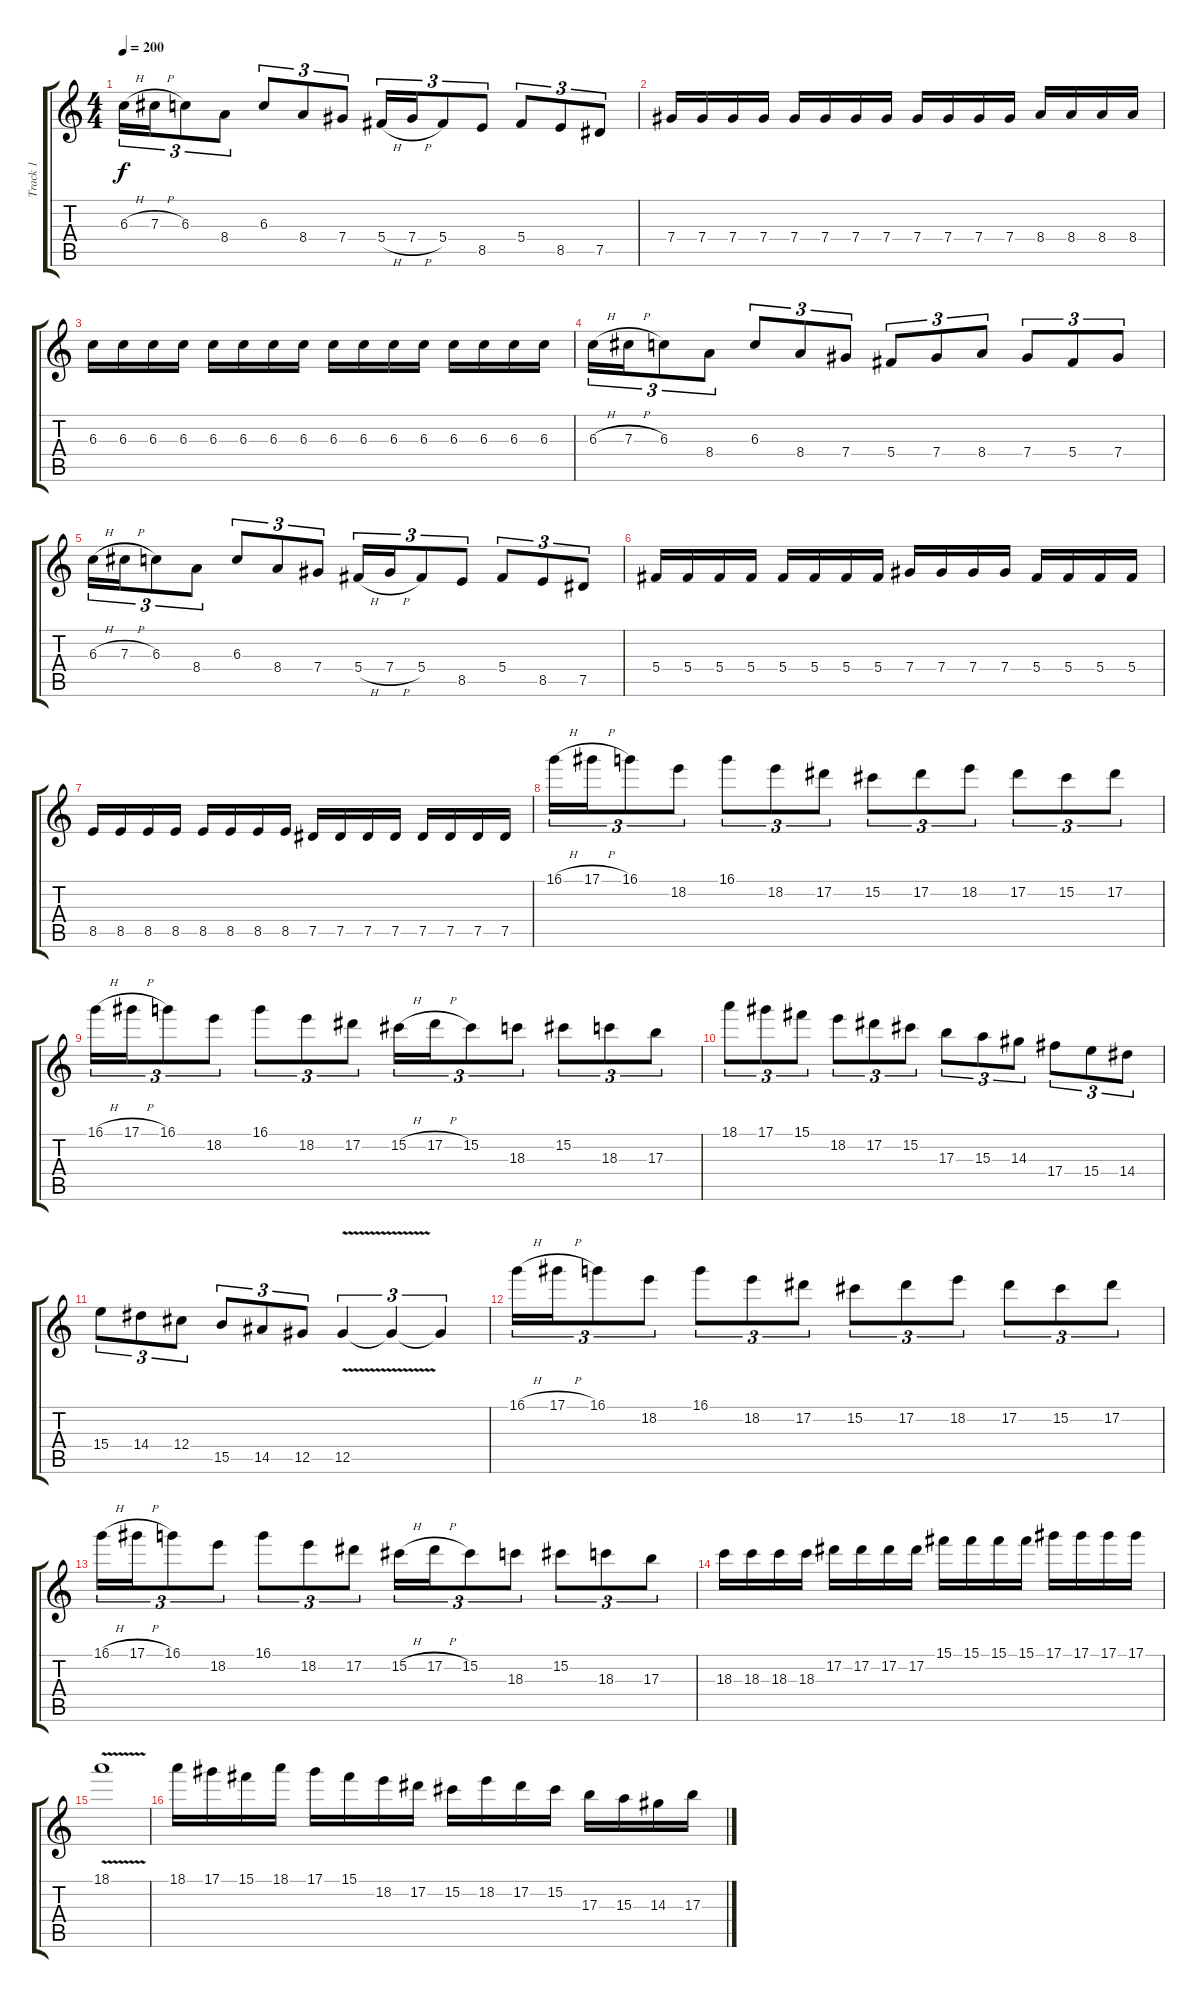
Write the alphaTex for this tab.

\track ("Track 1" "Track 1") {instrument distortionguitar}
\staff {score tabs}
\tuning (Eb4 Bb3 Gb3 Db3 Ab2 Db2) {hide}
\ts (4 4)
\tempo 200
\clef g2
\ks c
6.3{h}.16{tu (3 2) dy f} 7.3{h}.16{tu (3 2)} 6.3.8{tu (3 2)} 8.4.8{tu (3 2)} 6.3.8{tu (3 2)} 8.4.8{tu (3 2)} 7.4.8{tu (3 2)} 5.4{h}.16{tu (3 2)} 7.4{h}.16{tu (3 2)} 5.4.8{tu (3 2)} 8.5.8{tu (3 2)} 5.4.8{tu (3 2)} 8.5.8{tu (3 2)} 7.5.8{tu (3 2)} |
7.4.16 7.4.16 7.4.16 7.4.16 7.4.16 7.4.16 7.4.16 7.4.16 7.4.16 7.4.16 7.4.16 7.4.16 8.4.16 8.4.16 8.4.16 8.4.16 |
6.3.16 6.3.16 6.3.16 6.3.16 6.3.16 6.3.16 6.3.16 6.3.16 6.3.16 6.3.16 6.3.16 6.3.16 6.3.16 6.3.16 6.3.16 6.3.16 |
6.3{h}.16{tu (3 2)} 7.3{h}.16{tu (3 2)} 6.3.8{tu (3 2)} 8.4.8{tu (3 2)} 6.3.8{tu (3 2)} 8.4.8{tu (3 2)} 7.4.8{tu (3 2)} 5.4.8{tu (3 2)} 7.4.8{tu (3 2)} 8.4.8{tu (3 2)} 7.4.8{tu (3 2)} 5.4.8{tu (3 2)} 7.4.8{tu (3 2)} |
6.3{h}.16{tu (3 2)} 7.3{h}.16{tu (3 2)} 6.3.8{tu (3 2)} 8.4.8{tu (3 2)} 6.3.8{tu (3 2)} 8.4.8{tu (3 2)} 7.4.8{tu (3 2)} 5.4{h}.16{tu (3 2)} 7.4{h}.16{tu (3 2)} 5.4.8{tu (3 2)} 8.5.8{tu (3 2)} 5.4.8{tu (3 2)} 8.5.8{tu (3 2)} 7.5.8{tu (3 2)} |
5.4.16 5.4.16 5.4.16 5.4.16 5.4.16 5.4.16 5.4.16 5.4.16 7.4.16 7.4.16 7.4.16 7.4.16 5.4.16 5.4.16 5.4.16 5.4.16 |
8.5.16 8.5.16 8.5.16 8.5.16 8.5.16 8.5.16 8.5.16 8.5.16 7.5.16 7.5.16 7.5.16 7.5.16 7.5.16 7.5.16 7.5.16 7.5.16 |
16.1{h}.16{tu (3 2)} 17.1{h}.16{tu (3 2)} 16.1.8{tu (3 2)} 18.2.8{tu (3 2)} 16.1.8{tu (3 2)} 18.2.8{tu (3 2)} 17.2.8{tu (3 2)} 15.2.8{tu (3 2)} 17.2.8{tu (3 2)} 18.2.8{tu (3 2)} 17.2.8{tu (3 2)} 15.2.8{tu (3 2)} 17.2.8{tu (3 2)} |
16.1{h}.16{tu (3 2)} 17.1{h}.16{tu (3 2)} 16.1.8{tu (3 2)} 18.2.8{tu (3 2)} 16.1.8{tu (3 2)} 18.2.8{tu (3 2)} 17.2.8{tu (3 2)} 15.2{h}.16{tu (3 2)} 17.2{h}.16{tu (3 2)} 15.2.8{tu (3 2)} 18.3.8{tu (3 2)} 15.2.8{tu (3 2)} 18.3.8{tu (3 2)} 17.3.8{tu (3 2)} |
18.1.8{tu (3 2)} 17.1.8{tu (3 2)} 15.1.8{tu (3 2)} 18.2.8{tu (3 2)} 17.2.8{tu (3 2)} 15.2.8{tu (3 2)} 17.3.8{tu (3 2)} 15.3.8{tu (3 2)} 14.3.8{tu (3 2)} 17.4.8{tu (3 2)} 15.4.8{tu (3 2)} 14.4.8{tu (3 2)} |
15.4.8{tu (3 2)} 14.4.8{tu (3 2)} 12.4.8{tu (3 2)} 15.5.8{tu (3 2)} 14.5.8{tu (3 2)} 12.5.8{tu (3 2)} 12.5{v}.4{tu (3 2)} 12.5{t}.4{tu (3 2)} 12.5{t}.4{tu (3 2)} |
16.1{h}.16{tu (3 2)} 17.1{h}.16{tu (3 2)} 16.1.8{tu (3 2)} 18.2.8{tu (3 2)} 16.1.8{tu (3 2)} 18.2.8{tu (3 2)} 17.2.8{tu (3 2)} 15.2.8{tu (3 2)} 17.2.8{tu (3 2)} 18.2.8{tu (3 2)} 17.2.8{tu (3 2)} 15.2.8{tu (3 2)} 17.2.8{tu (3 2)} |
16.1{h}.16{tu (3 2)} 17.1{h}.16{tu (3 2)} 16.1.8{tu (3 2)} 18.2.8{tu (3 2)} 16.1.8{tu (3 2)} 18.2.8{tu (3 2)} 17.2.8{tu (3 2)} 15.2{h}.16{tu (3 2)} 17.2{h}.16{tu (3 2)} 15.2.8{tu (3 2)} 18.3.8{tu (3 2)} 15.2.8{tu (3 2)} 18.3.8{tu (3 2)} 17.3.8{tu (3 2)} |
18.3.16 18.3.16 18.3.16 18.3.16 17.2.16 17.2.16 17.2.16 17.2.16 15.1.16 15.1.16 15.1.16 15.1.16 17.1.16 17.1.16 17.1.16 17.1.16 |
18.1{v}.1 |
18.1.16 17.1.16 15.1.16 18.1.16 17.1.16 15.1.16 18.2.16 17.2.16 15.2.16 18.2.16 17.2.16 15.2.16 17.3.16 15.3.16 14.3.16 17.3.16
